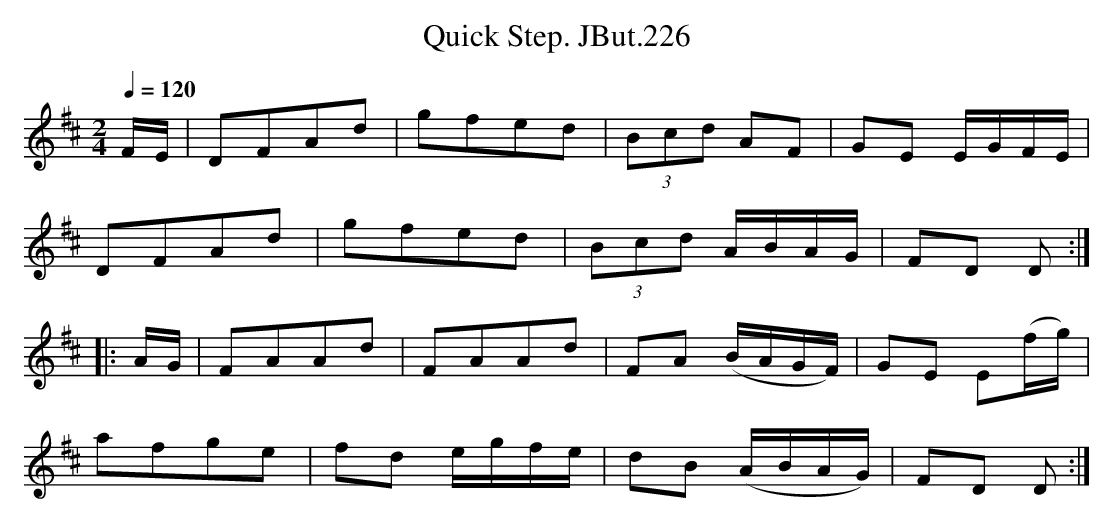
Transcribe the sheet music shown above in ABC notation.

X:1
T:Quick Step. JBut.226
M:2/4
L:1/8
Q:1/4=120
K:D
F/E/|DFAd|gfed|(3Bcd AF |GE E/G/F/E/|
DFAd|gfed|(3Bcd A/B/A/G/|FD D:|
|:A/G/|FAAd|FAAd|FA (B/A/G/F/)|GE E(f/g/)|
afge|fd e/g/f/e/|dB (A/B/A/G/)|FD D:|
